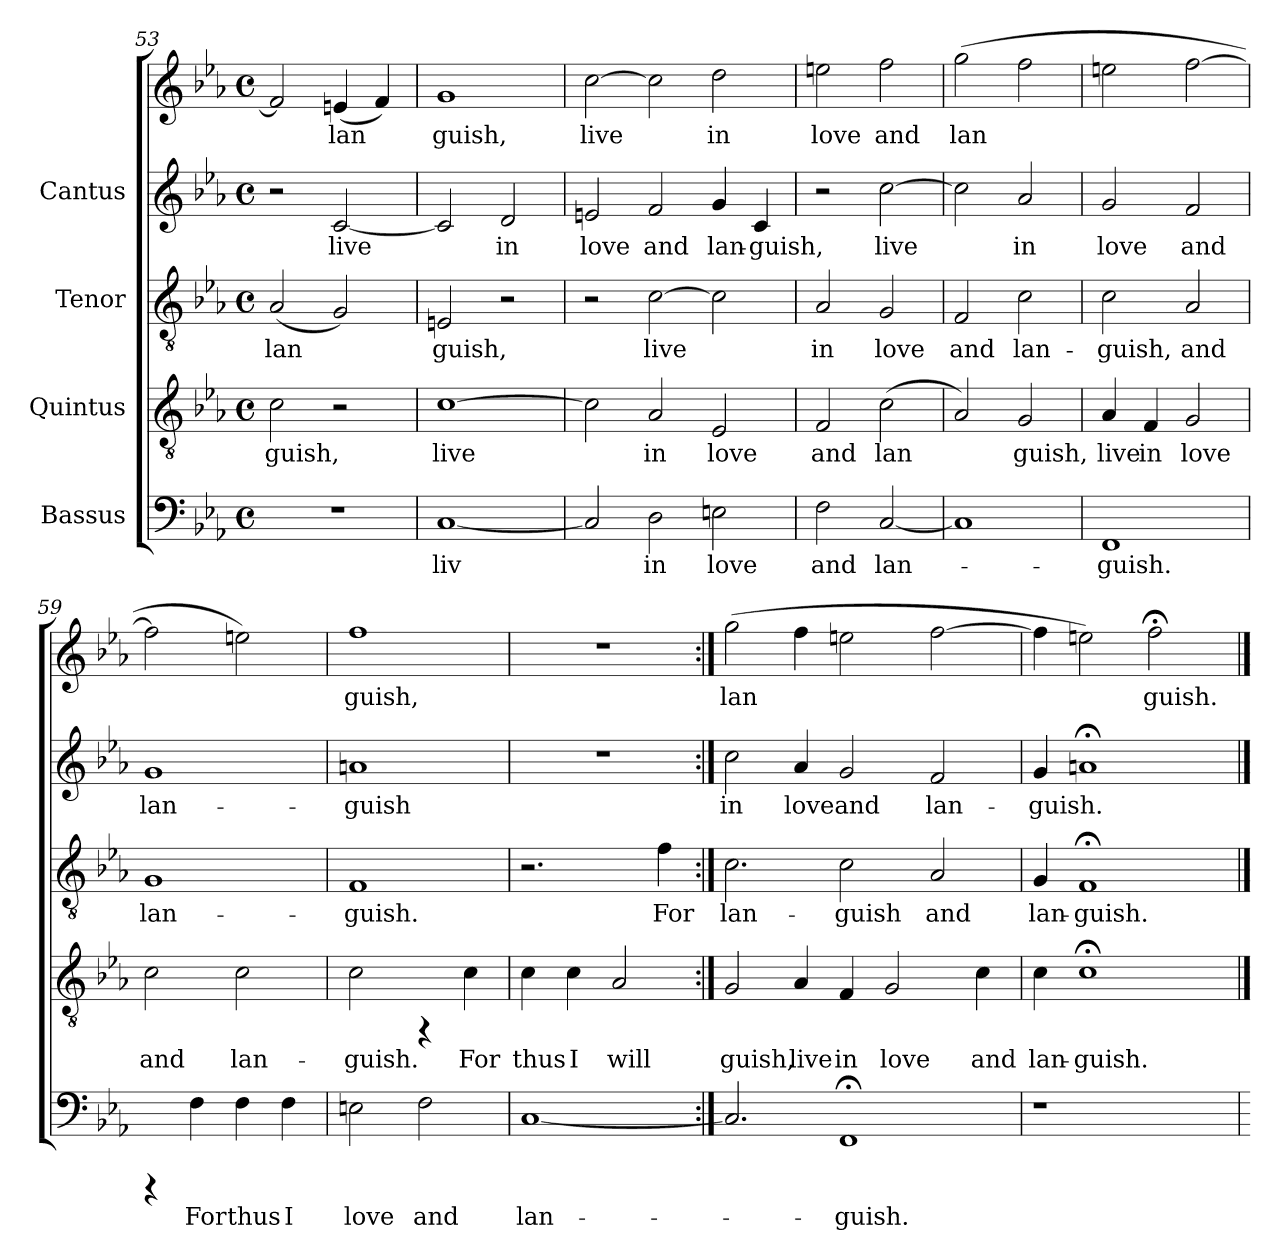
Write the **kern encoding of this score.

**kern	**text	**kern	**text	**kern	**text	**kern	**text	**kern	**text
*part4	*part4	*part3	*part3	*part2	*part2	*part1	*part1	*part1	*part1
*staff5	*staff5	*staff4	*staff4	*staff3	*staff3	*staff2	*staff2	*staff1	*staff1
*I"Bassus	*	*I"Quintus	*	*I"Tenor	*	*I"Cantus	*	*	*
*clefF4	*	*clefGv2	*	*clefGv2	*	*clefG2	*	*clefG2	*
*k[b-e-a-]	*	*k[b-e-a-]	*	*k[b-e-a-]	*	*k[b-e-a-]	*	*k[b-e-a-]	*
*E-:	*	*E-:	*	*E-:	*	*E-:	*	*E-:	*
*M4/4	*	*M4/4	*	*M4/4	*	*M4/4	*	*M4/4	*
*met(c)	*	*met(c)	*	*met(c)	*	*met(c)	*	*met(c)	*
=53	=53	=53	=53	=53	=53	=53	=53	=53	=53
!	!	!	!LO:LY:b:cj	!	!LO:LY:b:cj	!	!	!	!LO:LY:b:cj
1r	.	2c\	-guish,	(<2A-/	lan-	2r	.	2f/]	.
!	!	!	!	!	!LO:LY:b:cj	!	!LO:LY:b:cj	!	!LO:LY:b:cj
.	.	2r	.	2G/)	--	[<2c/	-live	(<4en/	lan-
!	!	!	!	!	!	!	!	!	!LO:LY:b:cj
.	.	.	.	.	.	.	.	4f/)	--
=54	=54	=54	=54	=54	=54	=54	=54	=54	=54
!	!LO:LY:b:cj	!	!LO:LY:b:cj	!	!LO:LY:b:cj	!	!LO:LY:b:cj	!	!LO:LY:b:cj
[<1C	liv	[>1c	live	2En/	-guish,	2c/]	.	1g	guish,
!	!	!	!	!	!	!	!LO:LY:b:cj	!	!
.	.	.	.	2r	.	2d/	in	.	.
=55	=55	=55	=55	=55	=55	=55	=55	=55	=55
!	!	!	!	!	!	!	!LO:LY:b:cj	!	!LO:LY:b:cj
2C/]	.	2c\]	.	2r	.	2en/	love	[>2cc\	live
!	!LO:LY:b:cj	!	!LO:LY:b:cj	!	!LO:LY:b:cj	!	!LO:LY:b:cj	!	!LO:LY:b:cj
2D\	in	2A-/	in	[>2c\	live	2f/	and	2cc\]	.
!	!LO:LY:b:cj	!	!LO:LY:b:cj	!	!LO:LY:b:cj	!	!LO:LY:b:cj	!	!LO:LY:b:cj
2En\	love	2E-/	love	2c\]	.	4g/	lan-	2dd\	in
!	!	!	!	!	!	!	!LO:LY:b:cj	!	!
.	.	.	.	.	.	4c/	-guish,	.	.
=56	=56	=56	=56	=56	=56	=56	=56	=56	=56
!	!LO:LY:b:cj	!	!LO:LY:b:cj	!	!LO:LY:b:cj	!	!	!	!LO:LY:b:cj
2F\	and	2F/	and	2A-/	in	2r	.	2een\	love
!	!LO:LY:b:cj	!	!LO:LY:b:cj	!	!LO:LY:b:cj	!	!LO:LY:b:cj	!	!LO:LY:b:cj
[<2C/	lan-	(>2c\	lan-	2G/	love	[>2cc\	live	2ff\	and
=57	=57	=57	=57	=57	=57	=57	=57	=57	=57
!	!	!	!LO:LY:b:cj	!	!LO:LY:b:cj	!	!LO:LY:b:cj	!	!LO:LY:b:cj
1C]	.	2A-/)	-	2F/	and	2cc\]	-	(>2gg\	lan-
!	!	!	!LO:LY:b:cj	!	!LO:LY:b:cj	!	!LO:LY:b:cj	!	!LO:LY:b:cj
.	.	2G/	guish,	2c\	lan-	2a-/	in	2ff\	--
!!LO:LB:g=z
=58	=58	=58	=58	=58	=58	=58	=58	=58	=58
!	!LO:LY:b:cj	!	!LO:LY:b:cj	!	!LO:LY:b:cj	!	!LO:LY:b:cj	!	!
1FF	-guish.	4A-/	live	2c\	-guish,	2g/	love	2een\	.
!	!	!	!LO:LY:b:cj	!	!	!	!	!	!
.	.	4F/	in	.	.	.	.	.	.
!	!	!	!LO:LY:b:cj	!	!LO:LY:b:cj	!	!LO:LY:b:cj	!	!
.	.	2G/	love	2A-/	and	2f/	and	[>2ff\	.
=59	=59	=59	=59	=59	=59	=59	=59	=59	=59
!	!	!	!LO:LY:b:cj	!	!LO:LY:b:cj	!	!LO:LY:b:cj	!	!
4rCCC	.	2c\	and	1G	lan-	1g	lan-	2ff\]	.
!	!LO:LY:b:cj	!	!	!	!	!	!	!	!
4F\	For	.	.	.	.	.	.	.	.
!	!LO:LY:b:cj	!	!LO:LY:b:cj	!	!	!	!	!	!
4F\	thus	2c\	lan-	.	.	.	.	2een\)	.
!	!LO:LY:b:cj	!	!	!	!	!	!	!	!
4F\	I	.	.	.	.	.	.	.	.
=60	=60	=60	=60	=60	=60	=60	=60	=60	=60
!	!LO:LY:b:cj	!	!LO:LY:b:cj	!	!LO:LY:b:cj	!	!LO:LY:b:cj	!	!LO:LY:b:cj
2En\	love	2c\	-guish.	1F	-guish.	1an	guish	1ff	-guish,
!	!LO:LY:b:cj	!	!	!	!	!	!	!	!
2F\	and	4rFF	.	.	.	.	.	.	.
!	!	!	!LO:LY:b:cj	!	!	!	!	!	!
.	.	4c\	For	.	.	.	.	.	.
=61	=61	=61	=61	=61	=61	=61	=61	=61	=61
!	!LO:LY:b:cj	!	!LO:LY:b:cj	!	!	!	!	!	!
[<1C	lan-	4c\	thus	2.r	.	1r	.	1r	.
!	!	!	!LO:LY:b:cj	!	!	!	!	!	!
.	.	4c\	I	.	.	.	.	.	.
!	!	!	!LO:LY:b:cj	!	!	!	!	!	!
.	.	2A-/	will	.	.	.	.	.	.
!	!	!	!	!	!LO:LY:b:cj	!	!	!	!
.	.	.	.	4f\	For	.	.	.	.
=62:|!	=62:|!	=62:|!	=62:|!	=62:|!	=62:|!	=62:|!	=62:|!	=62:|!	=62:|!
!	!	!	!LO:LY:b:cj	!	!LO:LY:b:cj	!	!LO:LY:b:cj	!	!LO:LY:b:cj
2.C/]	.	2G/	guish,	2.c\	lan-	2cc\	-in	(>2gg\	lan-
!	!	!	!LO:LY:b:cj	!	!	!	!LO:LY:b:cj	!	!LO:LY:b:cj
.	.	4A-/	live	.	.	4a-/	love	4ff\	--
!	!LO:LY:b:cj	!	!LO:LY:b:cj	!	!LO:LY:b:cj	!	!LO:LY:b:cj	!	!
1FF;<	-guish.	4F/	in	2c\	-guish	2g/	and	2een\	.
!	!	!	!LO:LY:b:cj	!	!	!	!	!	!
.	.	2G/	love	.	.	.	.	.	.
!	!	!	!	!	!LO:LY:b:cj	!	!LO:LY:b:cj	!	!
.	.	.	.	2A-/	and	2f/	lan-	[>2ff\	.
!	!	!	!LO:LY:b:cj	!	!	!	!	!	!
.	.	4c\	and	.	.	.	.	.	.
!!LO:LB:g=z
=63	=63	=63	=63	=63	=63	=63	=63	=63	=63
!	!	!	!LO:LY:b:cj	!	!LO:LY:b:cj	!	!LO:LY:b:cj	!	!
1r	.	4c\	lan-	4G/	lan-	4g/	guish.	4ff\]	.
!	!	!	!LO:LY:b:cj	!	!LO:LY:b:cj	!	!	!	!LO:LY:b:cj
.	.	1c;<	-guish.	1F;<	-guish.	1an;<	.	2een\)	-
!	!	!	!	!	!	!	!	!	!LO:LY:b:cj
.	.	.	.	.	.	.	.	2ff;<\	guish.
4ryy	.	.	.	.	.	.	.	.	.
=	==	==	==	==	==	==	==	==	==
*-	*-	*-	*-	*-	*-	*-	*-	*-	*-
